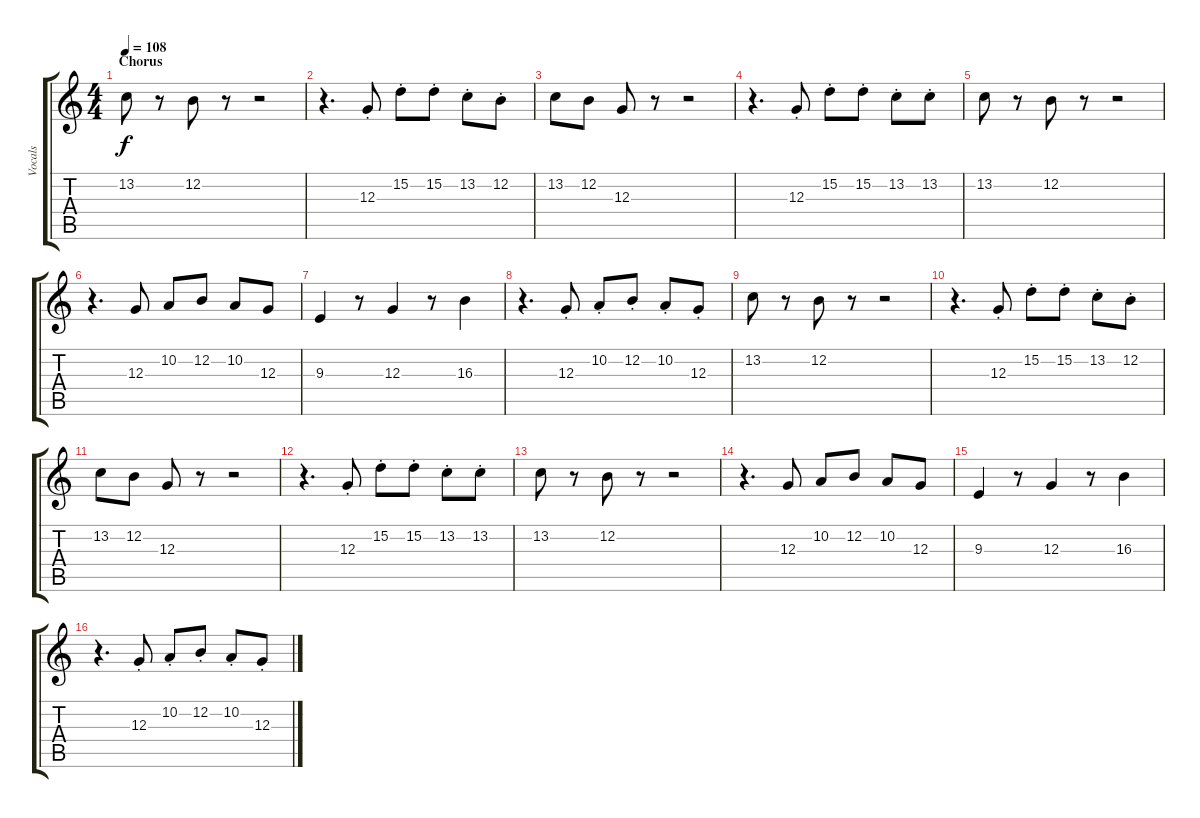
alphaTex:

\track ("Vocals" "Vocals") {instrument baritonesax}
\staff {score tabs}
\tuning (E4 B3 G3 D3 A2 E2) {hide}
\ts (4 4)
\section ("" "Chorus")
\tempo 108
\clef g2
\ks c
13.2.8{dy f} r.8 12.2.8 r.8 r.2 |
r.4{d} 12.3{st}.8 15.2{st}.8 15.2{st}.8 13.2{st}.8 12.2{st}.8 |
13.2.8 12.2.8 12.3.8 r.8 r.2 |
r.4{d} 12.3{st}.8 15.2{st}.8 15.2{st}.8 13.2{st}.8 13.2{st}.8 |
13.2.8 r.8 12.2.8 r.8 r.2 |
r.4{d} 12.3.8 10.2.8 12.2.8 10.2.8 12.3.8 |
9.3.4 r.8 12.3.4 r.8 16.3.4 |
r.4{d} 12.3{st}.8 10.2{st}.8 12.2{st}.8 10.2{st}.8 12.3{st}.8 |
13.2.8 r.8 12.2.8 r.8 r.2 |
r.4{d} 12.3{st}.8 15.2{st}.8 15.2{st}.8 13.2{st}.8 12.2{st}.8 |
13.2.8 12.2.8 12.3.8 r.8 r.2 |
r.4{d} 12.3{st}.8 15.2{st}.8 15.2{st}.8 13.2{st}.8 13.2{st}.8 |
13.2.8 r.8 12.2.8 r.8 r.2 |
r.4{d} 12.3.8 10.2.8 12.2.8 10.2.8 12.3.8 |
9.3.4 r.8 12.3.4 r.8 16.3.4 |
r.4{d} 12.3{st}.8 10.2{st}.8 12.2{st}.8 10.2{st}.8 12.3{st}.8
